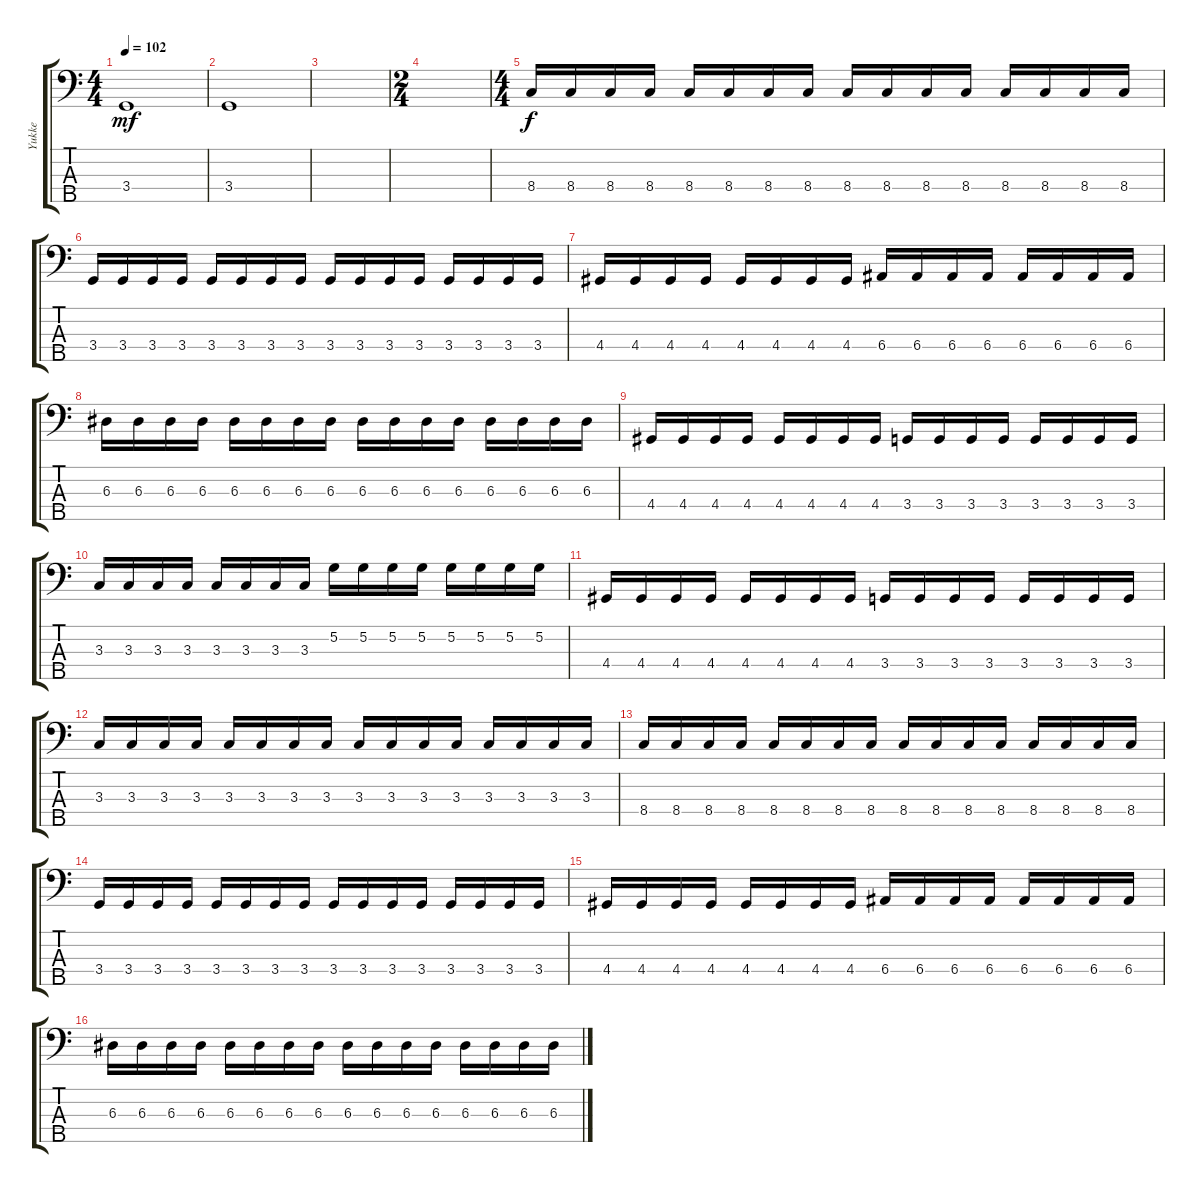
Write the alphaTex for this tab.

\track ("Yukke" "Yukke") {instrument electricbassfinger}
\staff {score tabs}
\tuning (G2 D2 A1 E1 B0) {hide}
\ts (4 4)
\tempo 102
\clef f4
\ks c
3.4.1{dy mf} |
3.4.1 |
|
\ts (2 4)
|
\ts (4 4)
8.4.16{dy f} 8.4.16 8.4.16 8.4.16 8.4.16 8.4.16 8.4.16 8.4.16 8.4.16 8.4.16 8.4.16 8.4.16 8.4.16 8.4.16 8.4.16 8.4.16 |
3.4.16 3.4.16 3.4.16 3.4.16 3.4.16 3.4.16 3.4.16 3.4.16 3.4.16 3.4.16 3.4.16 3.4.16 3.4.16 3.4.16 3.4.16 3.4.16 |
4.4.16 4.4.16 4.4.16 4.4.16 4.4.16 4.4.16 4.4.16 4.4.16 6.4.16 6.4.16 6.4.16 6.4.16 6.4.16 6.4.16 6.4.16 6.4.16 |
6.3.16 6.3.16 6.3.16 6.3.16 6.3.16 6.3.16 6.3.16 6.3.16 6.3.16 6.3.16 6.3.16 6.3.16 6.3.16 6.3.16 6.3.16 6.3.16 |
4.4.16 4.4.16 4.4.16 4.4.16 4.4.16 4.4.16 4.4.16 4.4.16 3.4.16 3.4.16 3.4.16 3.4.16 3.4.16 3.4.16 3.4.16 3.4.16 |
3.3.16 3.3.16 3.3.16 3.3.16 3.3.16 3.3.16 3.3.16 3.3.16 5.2.16 5.2.16 5.2.16 5.2.16 5.2.16 5.2.16 5.2.16 5.2.16 |
4.4.16 4.4.16 4.4.16 4.4.16 4.4.16 4.4.16 4.4.16 4.4.16 3.4.16 3.4.16 3.4.16 3.4.16 3.4.16 3.4.16 3.4.16 3.4.16 |
3.3.16 3.3.16 3.3.16 3.3.16 3.3.16 3.3.16 3.3.16 3.3.16 3.3.16 3.3.16 3.3.16 3.3.16 3.3.16 3.3.16 3.3.16 3.3.16 |
8.4.16 8.4.16 8.4.16 8.4.16 8.4.16 8.4.16 8.4.16 8.4.16 8.4.16 8.4.16 8.4.16 8.4.16 8.4.16 8.4.16 8.4.16 8.4.16 |
3.4.16 3.4.16 3.4.16 3.4.16 3.4.16 3.4.16 3.4.16 3.4.16 3.4.16 3.4.16 3.4.16 3.4.16 3.4.16 3.4.16 3.4.16 3.4.16 |
4.4.16 4.4.16 4.4.16 4.4.16 4.4.16 4.4.16 4.4.16 4.4.16 6.4.16 6.4.16 6.4.16 6.4.16 6.4.16 6.4.16 6.4.16 6.4.16 |
6.3.16 6.3.16 6.3.16 6.3.16 6.3.16 6.3.16 6.3.16 6.3.16 6.3.16 6.3.16 6.3.16 6.3.16 6.3.16 6.3.16 6.3.16 6.3.16
